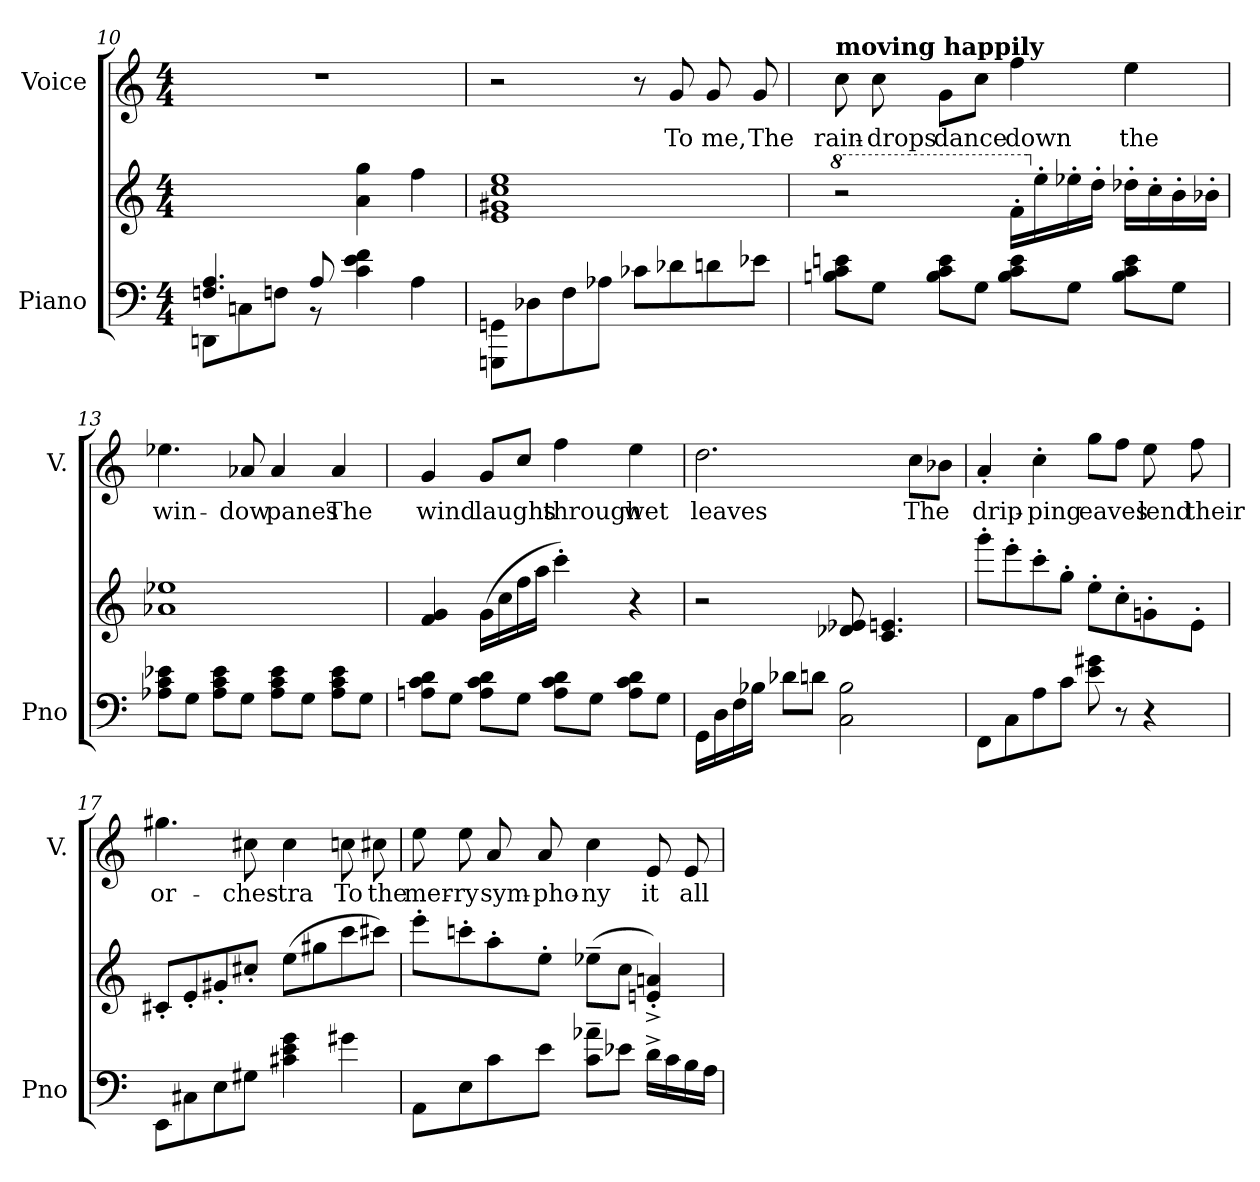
**kern	**kern	**kern	**text
*part2	*part2	*part1	*part1
*staff3	*staff2	*staff1	*staff1
*I"Piano	*	*I"Voice	*
*I'Pno	*	*I'V.	*
!!LO:PB:g=z
*clefF4	*clefG2	*clefG2	*
*k[]	*k[]	*k[]	*
*M4/4	*M4/4	*M4/4	*
=10	=10	=10	=10
*^	*	*	*
4.A/ 4.Fn/	8DDn\L	2ryy	1r	.
.	8Cn\	.	.	.
.	8Fn\J	.	.	.
8A/	8r	.	.	.
2ryy	4f\ 4e\ 4c\	4gg\ 4a\	.	.
.	4A\	4ff\	.	.
*v	*v	*	*	*
=11	=11	=11	=11
8GGn\ 8GGGn\L	1ee 1cc 1g#X 1e	2r	.
8D-X\	.	.	.
8F\	.	.	.
8A-X\J	.	.	.
8c-X\L	.	8r	.
!	!	!	!LO:LY:b
8d-X>\	.	8g/	To
!	!	!	!LO:LY:b
8dn>\	.	8g/	me,
!	!	!	!LO:LY:b
8e-X>\J	.	8g/	The
=12	=12	=12	=12
*	*8va	*	*
!	!	!LO:TX:a:B:t=moving happily	!
!	!	!	!LO:LY:b
8en\ 8c\ 8Bn\L	2r	8cc\	rain-
!	!	!	!LO:LY:b
8G\J	.	8cc\	-drops
!	!	!	!LO:LY:b
8e\ 8c\ 8B\L	.	8g\L	dance
8G\J	.	8cc\J	.
!	!	!	!LO:LY:b
8e\ 8c\ 8B\L	16ff'>\LL	4ff\	down
*	*X8va	*	*
.	16ee'>\	.	.
8G\J	16ee-X'>\	.	.
.	16dd'>\JJ	.	.
!	!	!	!LO:LY:b
8e\ 8c\ 8B\L	16dd-X'>\LL	4ee\	the
.	16cc'>\	.	.
8G\J	16b'>\	.	.
.	16b-X'>\JJ	.	.
!!LO:LB:g=z
=13	=13	=13	=13
!	!	!	!LO:LY:b
8e-X\ 8c\ 8A-X\L	1ee-X 1a-X	4.ee-X\	win-
8G\J	.	.	.
8e-\ 8c\ 8A-\L	.	.	.
!	!	!	!LO:LY:b
8G\J	.	8a-X/	-dow
!	!	!	!LO:LY:b
8e-\ 8c\ 8A-\L	.	4a-/	panes
8G\J	.	.	.
!	!	!	!LO:LY:b
8e-\ 8c\ 8A-\L	.	4a-/	The
8G\J	.	.	.
=14	=14	=14	=14
!	!	!	!LO:LY:b
8d\ 8c\ 8An\L	4g/ 4f/	4g/	wind
8G\J	.	.	.
!	!	!	!LO:LY:b
8d\ 8c\ 8A\L	(16g\LL	8g/L	laughs
.	16cc\	.	.
8G\J	16ff\	8cc/J	.
.	16aa\JJ	.	.
!	!	!	!LO:LY:b
8d\ 8c\ 8A\L	4ccc'>\)	4ff\	through
8G\J	.	.	.
!	!	!	!LO:LY:b
8d\ 8c\ 8A\L	4r	4ee\	wet
8G\J	.	.	.
=15	=15	=15	=15
!	!	!	!LO:LY:b
16GG\LL	2r	2.dd\	leaves
16D\	.	.	.
16F\	.	.	.
16B-X\JJ	.	.	.
8d-X\L	.	.	.
8dn\J	.	.	.
2B-\ 2C\	8e-X/ 8d-X/	.	.
.	4.en/ 4.c/	.	.
!	!	!	!LO:LY:b
.	.	8cc\L	The
.	.	8b-X\J	.
!!LO:LB:g=z
=16	=16	=16	=16
!	!	!	!LO:LY:b
8FF\L	8ggg'>\L	4a'</	drip-
8C\	8eee'>\	.	.
!	!	!	!LO:LY:b
8A\	8ccc'>\	4cc'>\	-ping
8c\J	8gg'>\J	.	.
!	!	!	!LO:LY:b
8g#X\ 8e\	8ee'>\L	8gg\L	eaves
8r	8cc'>\	8ff\J	.
!	!	!	!LO:LY:b
4r	8gn'>\	8ee\	lend
!	!	!	!LO:LY:b
.	8e'>\J	8ff\	their
=17	=17	=17	=17
!	!	!	!LO:LY:b
8EE\L	8c#X'</L	4.gg#X\	or-
8C#X\	8e'</	.	.
8E\	8g#X'</	.	.
!	!	!	!LO:LY:b
8G#X\J	8cc#X'</J	8cc#X\	-ches-
!	!	!	!LO:LY:b
4g\ 4e\ 4c#X\	(8ee\L	4cc#\	-tra
.	8gg#X\	.	.
!	!	!	!LO:LY:b
4g#X\	8ccc\	8ccn\	To
!	!	!	!LO:LY:b
.	8ccc#X\J)	8cc#X\	the
=18	=18	=18	=18
!	!	!	!LO:LY:b
8AA\L	8eee'>\L	8ee\	mer-
!	!	!	!LO:LY:b
8E\	8cccn'>\	8ee\	-ry
!	!	!	!LO:LY:b
8c\	8aa'>\	8a/	sym-
!	!	!	!LO:LY:b
8e\J	8ee'>\J	8a/	-pho-
!	!	!	!LO:LY:b
8a-X\~> 8c\~>L	(8ee-X~>\L	4cc\	-ny
8e-X\J	8cc\J	.	.
!	!	!	!LO:LY:b
16d^>\LL	4an/'<^< 4en/'<^<)	8e/	it
16c\	.	.	.
!	!	!	!LO:LY:b
16B\	.	8e/	all
16A\JJ	.	.	.
=	=	=	=
*-	*-	*-	*-
